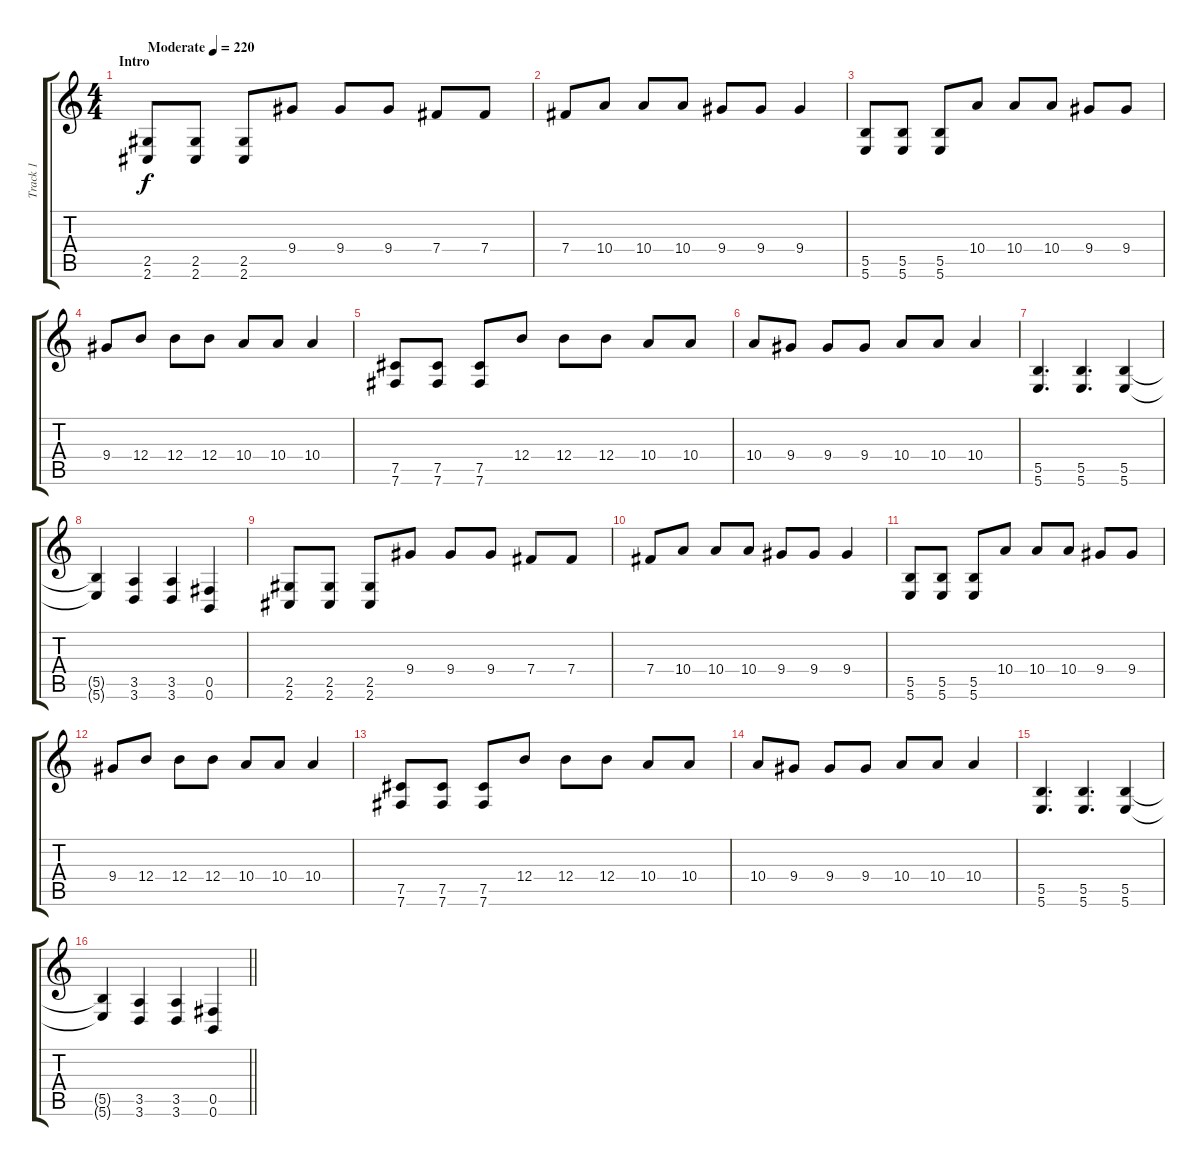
\track ("Track 1" "Track 1") {instrument distortionguitar}
\staff {score tabs}
\tuning (Db4 Ab3 E3 B2 Gb2 B1) {hide}
\ts (4 4)
\section ("" "Intro")
\tempo (220 "Moderate")
\clef g2
\ks c
(2.5 2.6).8{dy f instrument distortionguitar} (2.5 2.6).8 (2.5 2.6).8 9.4.8 9.4.8 9.4.8 7.4.8 7.4.8 |
7.4.8 10.4.8 10.4.8 10.4.8 9.4.8 9.4.8 9.4.4 |
(5.5 5.6).8 (5.5 5.6).8 (5.5 5.6).8 10.4.8 10.4.8 10.4.8 9.4.8 9.4.8 |
9.4.8 12.4.8 12.4.8 12.4.8 10.4.8 10.4.8 10.4.4 |
(7.5 7.6).8 (7.5 7.6).8 (7.5 7.6).8 12.4.8 12.4.8 12.4.8 10.4.8 10.4.8 |
10.4.8 9.4.8 9.4.8 9.4.8 10.4.8 10.4.8 10.4.4 |
(5.5 5.6).4{d} (5.5 5.6).4{d} (5.5 5.6).4 |
(5.5{t} 5.6{t}).4 (3.5 3.6).4 (3.5 3.6).4 (0.5 0.6).4 |
(2.5 2.6).8 (2.5 2.6).8 (2.5 2.6).8 9.4.8 9.4.8 9.4.8 7.4.8 7.4.8 |
7.4.8 10.4.8 10.4.8 10.4.8 9.4.8 9.4.8 9.4.4 |
(5.5 5.6).8 (5.5 5.6).8 (5.5 5.6).8 10.4.8 10.4.8 10.4.8 9.4.8 9.4.8 |
9.4.8 12.4.8 12.4.8 12.4.8 10.4.8 10.4.8 10.4.4 |
(7.5 7.6).8 (7.5 7.6).8 (7.5 7.6).8 12.4.8 12.4.8 12.4.8 10.4.8 10.4.8 |
10.4.8 9.4.8 9.4.8 9.4.8 10.4.8 10.4.8 10.4.4 |
(5.5 5.6).4{d} (5.5 5.6).4{d} (5.5 5.6).4 |
\barLineRight lightlight
(5.5{t} 5.6{t}).4 (3.5 3.6).4 (3.5 3.6).4 (0.5 0.6).4
